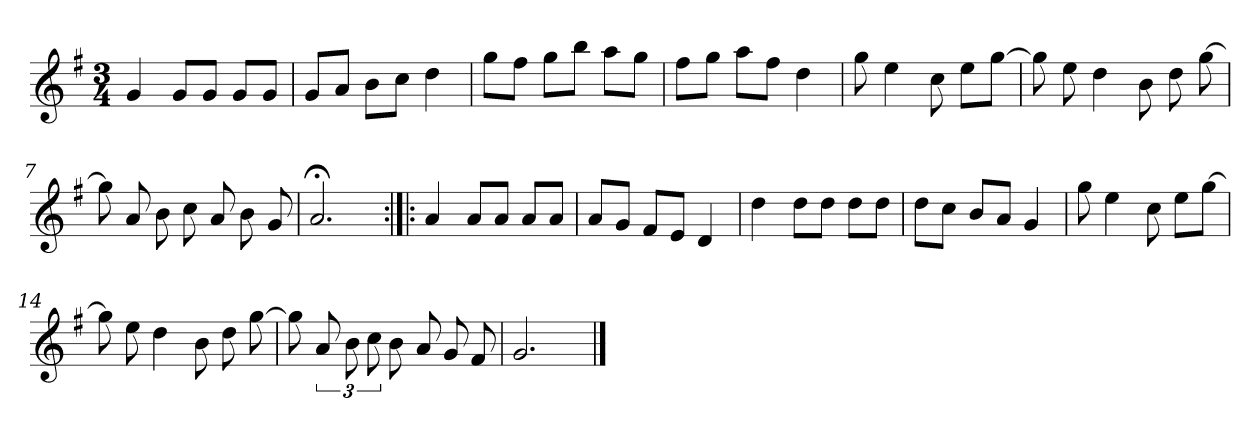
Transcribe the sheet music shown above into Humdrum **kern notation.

**kern
*part1
*staff1
*clefG2
*k[f#]
*G:
*M3/4
*MM120
=1
4g
8g/L
8g/J
8g/L
8g/J
=2
8g/L
8a/J
8b\L
8cc\J
4dd
=3
8gg\L
8ff#\J
8gg\L
8bb\J
8aa\L
8gg\J
=4
8ff#\L
8gg\J
8aa\L
8ff#\J
4dd
=5
8gg
4ee
8cc
8ee\L
[8gg\J
=6
8gg]
8ee
4dd
8b
8dd
[8gg
=7
8gg]
8a
8b
8cc
8a
8b
8g
=8
2.a;<
=9:|!|:
4a
8a/L
8a/J
8a/L
8a/J
=10
8a/L
8g/J
8f#/L
8e/J
4d
=11
4dd
8dd\L
8dd\J
8dd\L
8dd\J
=12
8dd\L
8cc\J
8b/L
8a/J
4g
=13
8gg
4ee
8cc
8ee\L
[8gg\J
=14
8gg]
8ee
4dd
8b
8dd
[8gg
=15
8gg]
12a
12b
12cc
8b
8a
8g
8f#
=16
2.g
==
*-
